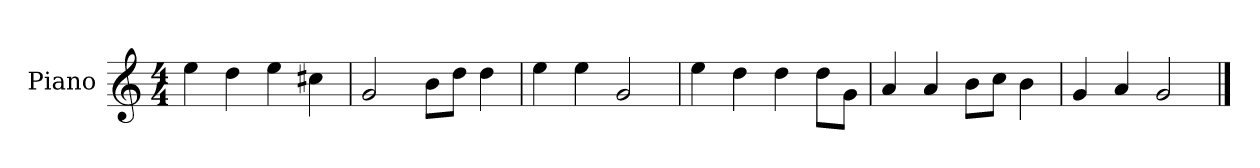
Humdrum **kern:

**kern
*part1
*staff1
*I"Piano
*I'P-no
*clefG2
*k[]
*M4/4
*MM90
=1
4ee\
4dd\
4ee\
4cc#X\
=2
2g/
8b\L
8dd\J
4dd\
=3
4ee\
4ee\
2g/
=4
4ee\
4dd\
4dd\
8dd\L
8g\J
=5
4a/
4a/
8b\L
8cc\J
4b\
=6
4g/
4a/
2g/
==
*-
